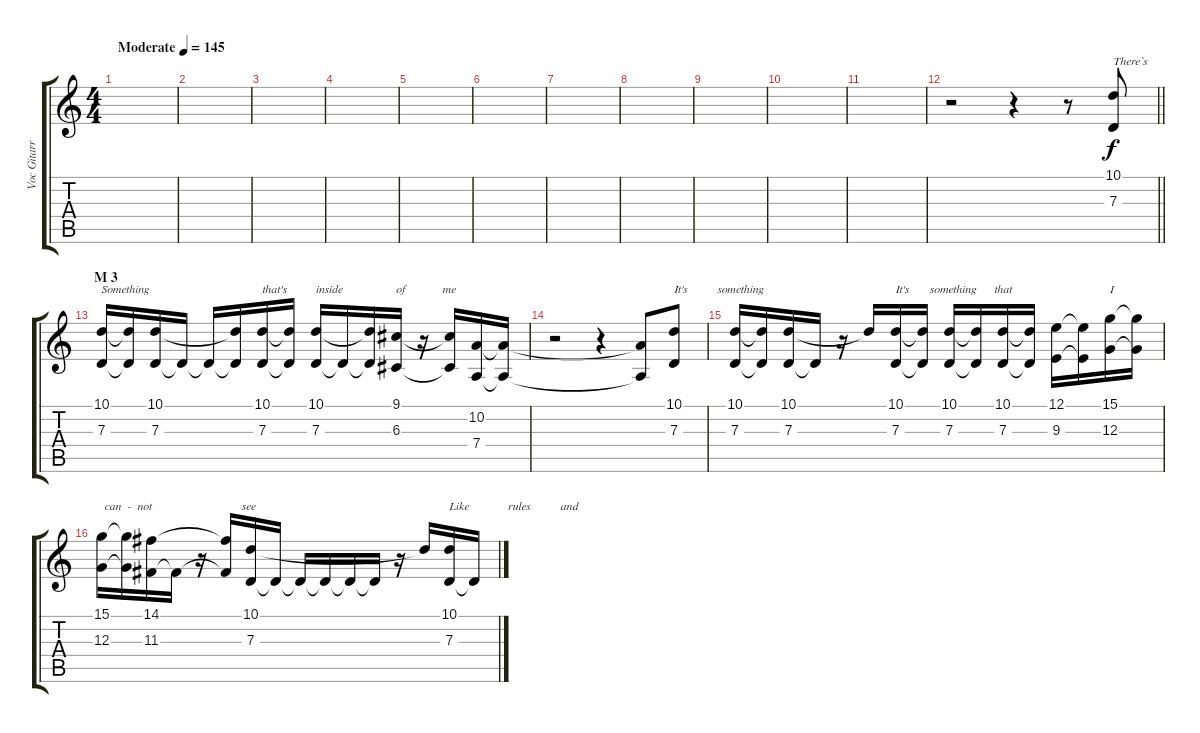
\track ("Voc Gitarre" "Voc Gitarr") {instrument lead6voice}
\staff {score tabs}
\tuning (E4 B3 G3 D3 A2 E2) {hide}
\ts (4 4)
\tempo (145 "Moderate")
\clef g2
\ks c
|
|
|
|
|
|
|
|
|
|
|
\barLineRight lightlight
r.2 r.4 r.8 (10.1 7.3).8{txt "There`s"} |
\section ("" "M 3")
(10.1 7.3).16{txt "Something "} (10.1{t} 7.3{t}).16 (10.1 7.3).16 7.3{t}.16 7.3{t}.16 (10.1{t} 7.3{t}).16 (10.1 7.3).16{txt "that's "} (10.1{t} 7.3{t}).16 (10.1 7.3).16{txt "inside "} 7.3{t}.16 (10.1{t} 7.3{t}).16 (9.1 6.3).16{txt "of            me"} r.16 (9.1{t} 6.3{t}).16 (10.2 7.4).16 (10.2{t} 7.4{t}).16 |
r.2 r.4 (10.2{t} 7.4{t}).8 (10.1 7.3).8{txt "It's          something          "} |
(10.1 7.3).16 (10.1{t} 7.3{t}).16 (10.1 7.3).16 7.3{t}.16 r.16 10.1{t}.16 (10.1 7.3).16{txt "It's       something      that "} (10.1{t} 7.3{t}).16 (10.1 7.3).16 (10.1{t} 7.3{t}).16 (10.1 7.3).16 (10.1{t} 7.3{t}).16 (12.1 9.3).16 (12.1{t} 9.3{t}).16 (15.1 12.3).16{txt "I"} (15.1{t} 12.3{t}).16 |
(15.1 12.3).16{txt " can  -  not                              see"} (15.1{t} 12.3{t}).16 (14.1 11.3).16 11.3{t}.16 r.16 (14.1{t} 11.3{t}).16 (10.1 7.3).16 7.3{t}.16 7.3{t}.16 7.3{t}.16 7.3{t}.16 7.3{t}.16 r.16 10.1{t}.16 (10.1 7.3).16{txt "Like             rules          and "} 7.3{t}.16
